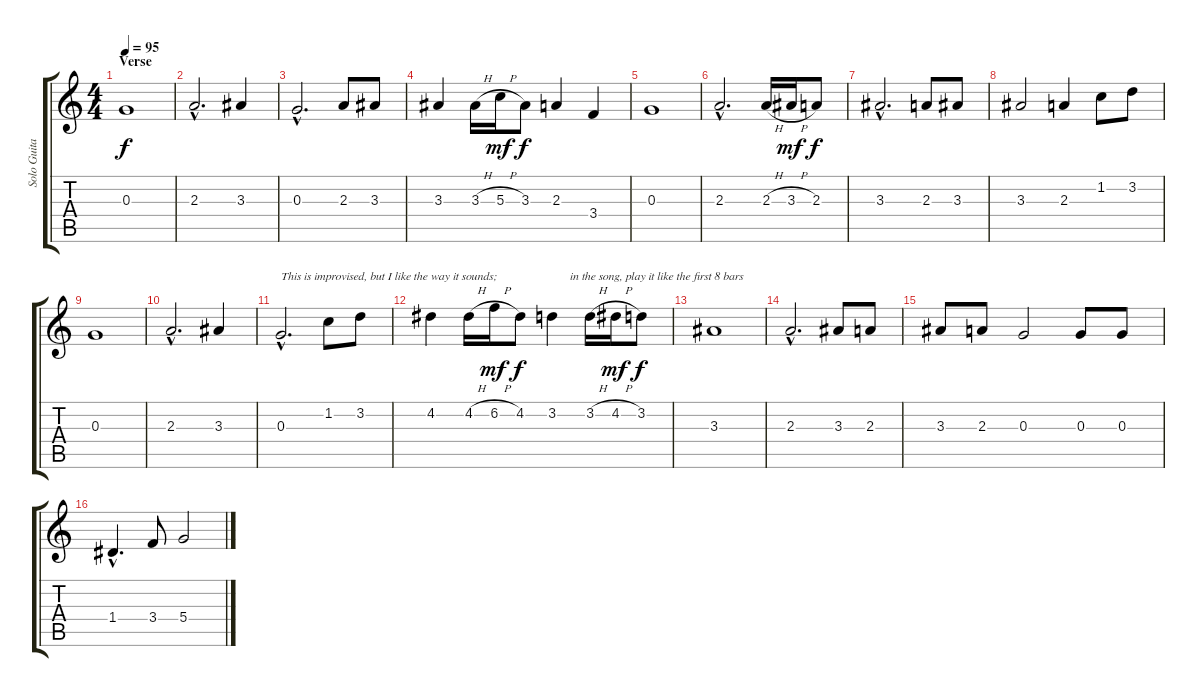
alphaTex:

\track ("Solo Guitar" "Solo Guita") {instrument overdrivenguitar}
\staff {score tabs}
\tuning (E4 B3 G3 D3 A2 E2) {hide}
\ts (4 4)
\section ("" "Verse")
\tempo 95
\clef g2
\ks c
0.3.1{dy f} |
2.3{hac}.2{d} 3.3.4 |
0.3{hac}.2{d} 2.3.8 3.3.8 |
3.3.4 3.3{h}.16 5.3{h}.16{dy mf} 3.3.8{dy f} 2.3.4 3.4.4 |
0.3.1 |
2.3{hac}.2{d} 2.3{h}.16 3.3{h}.16{dy mf} 2.3.8{dy f} |
3.3{hac}.2{d} 2.3.8 3.3.8 |
3.3.2 2.3.4 1.2.8 3.2.8 |
0.3.1 |
2.3{hac}.2{d} 3.3.4 |
0.3{hac}.2{d txt "This is improvised, but I like the way it sounds;"} 1.2.8 3.2.8 |
4.2.4 4.2{h}.16 6.2{h}.16{dy mf} 4.2.8{dy f} 3.2.4{txt "      in the song, play it like the first 8 bars"} 3.2{h}.16 4.2{h}.16{dy mf} 3.2.8{dy f} |
3.3.1 |
2.3{hac}.2{d} 3.3.8 2.3.8 |
3.3.8 2.3.8 0.3.2 0.3.8 0.3.8 |
1.4{hac}.4{d} 3.4.8 5.4.2
